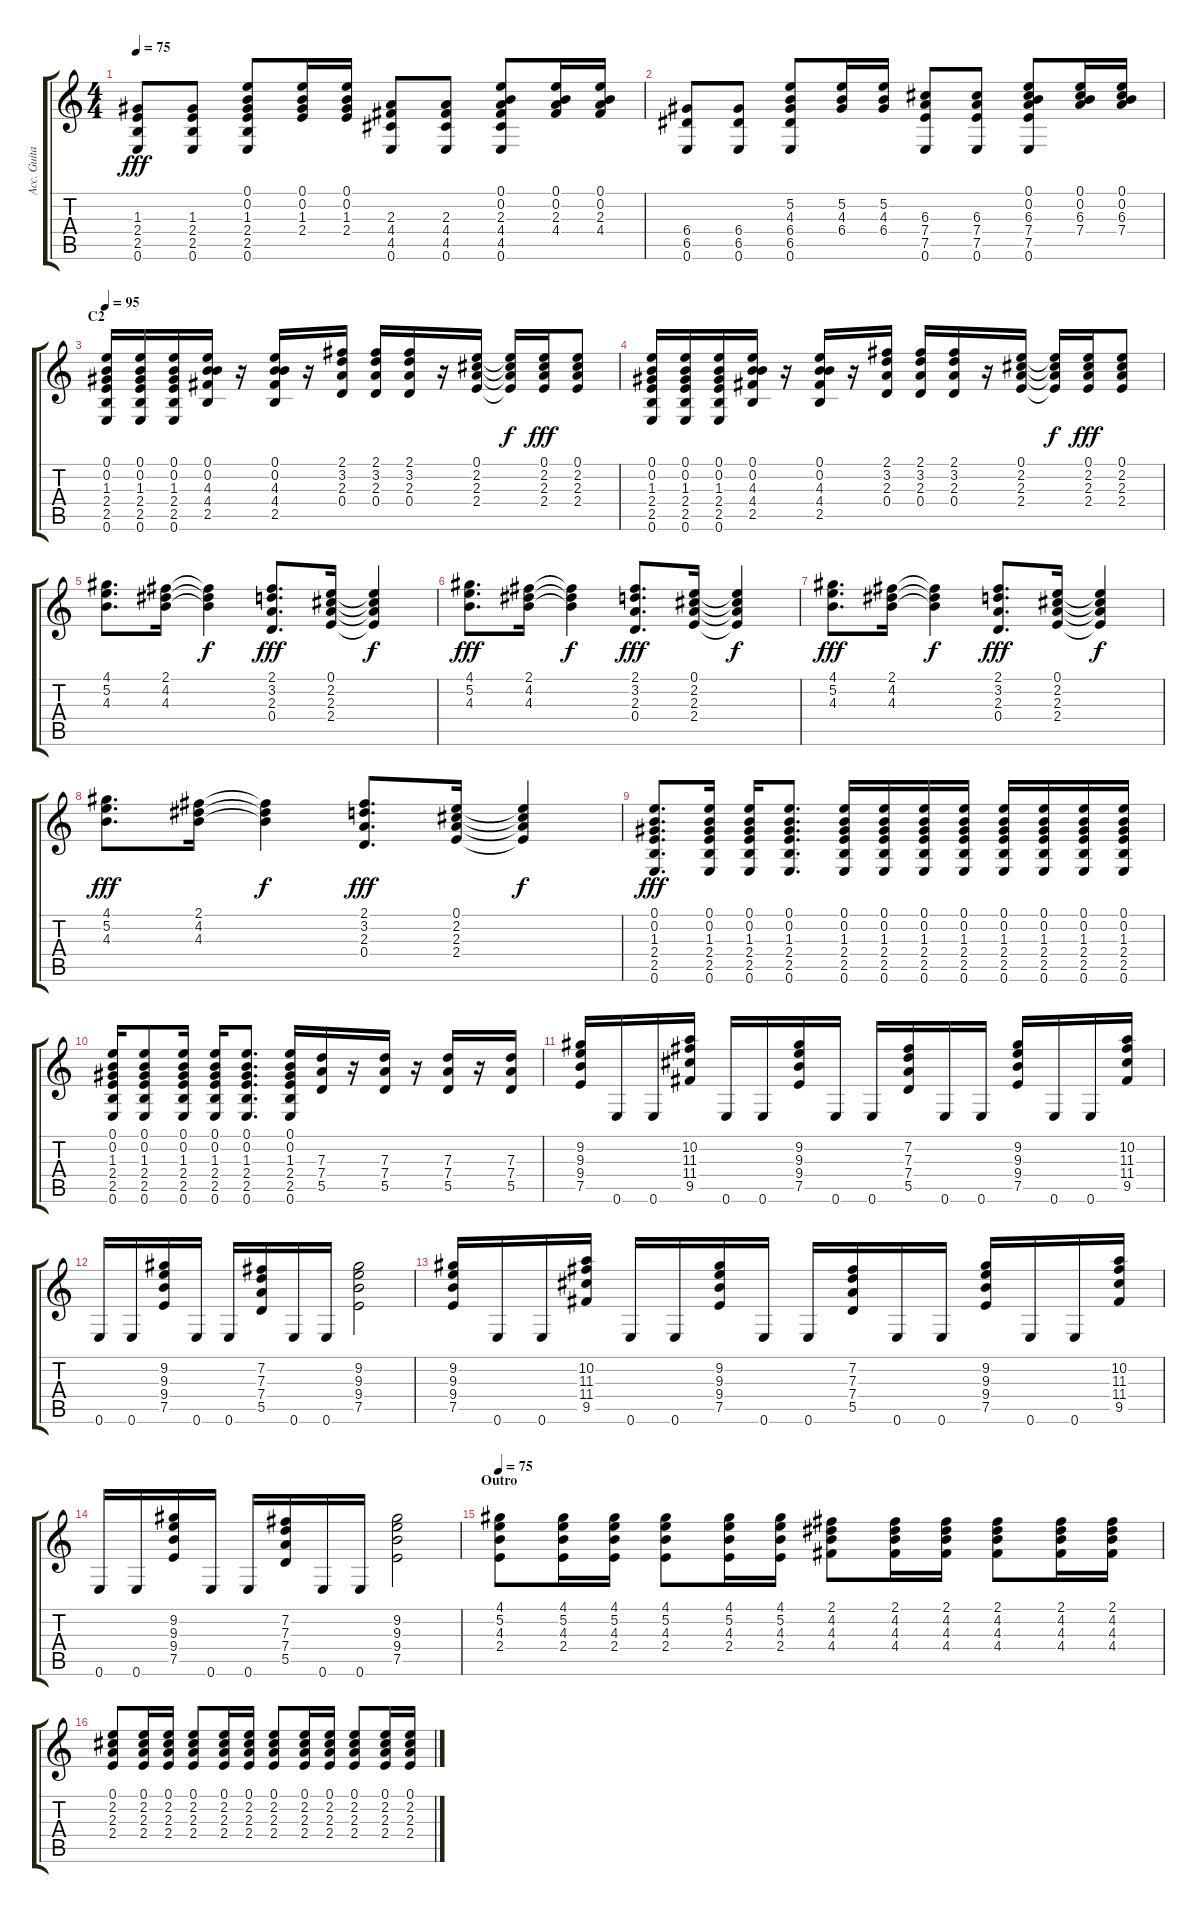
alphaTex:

\track ("Acc. Guitar (right)" "Acc. Guita") {instrument acousticguitarnylon}
\staff {score tabs}
\tuning (E4 B3 G3 D3 A2 E2) {hide}
\ts (4 4)
\tempo 75
\clef g2
\ks c
(1.3 2.4 2.5 0.6).8{dy fff} (1.3 2.4 2.5 0.6).8 (0.1 0.2 1.3 2.4 2.5 0.6).8 (0.1 0.2 1.3 2.4).16 (0.1 0.2 1.3 2.4).16 (2.3 4.4 4.5 0.6).8 (2.3 4.4 4.5 0.6).8 (0.1 0.2 2.3 4.4 4.5 0.6).8 (0.1 0.2 2.3 4.4).16 (0.1 0.2 2.3 4.4).16 |
(6.4 6.5 0.6).8 (6.4 6.5 0.6).8 (5.2 4.3 6.4 6.5 0.6).8 (5.2 4.3 6.4).16 (5.2 4.3 6.4).16 (6.3 7.4 7.5 0.6).8 (6.3 7.4 7.5 0.6).8 (0.1 0.2 6.3 7.4 7.5 0.6).8 (0.1 0.2 6.3 7.4).16 (0.1 0.2 6.3 7.4).16 |
\section ("" "C2")
\tempo 95
(0.1 0.2 1.3 2.4 2.5 0.6).16 (0.1 0.2 1.3 2.4 2.5 0.6).16 (0.1 0.2 1.3 2.4 2.5 0.6).16 (0.1 0.2 4.3 4.4 2.5).16 r.16 (0.1 0.2 4.3 4.4 2.5).16 r.16 (2.1 3.2 2.3 0.4).16 (2.1 3.2 2.3 0.4).16 (2.1 3.2 2.3 0.4).16 r.16 (0.1 2.2 2.3 2.4).16 (0.1{t} 2.2{t} 2.3{t} 2.4{t}).16{dy f} (0.1 2.2 2.3 2.4).16{dy fff} (0.1 2.2 2.3 2.4).8 |
(0.1 0.2 1.3 2.4 2.5 0.6).16 (0.1 0.2 1.3 2.4 2.5 0.6).16 (0.1 0.2 1.3 2.4 2.5 0.6).16 (0.1 0.2 4.3 4.4 2.5).16 r.16 (0.1 0.2 4.3 4.4 2.5).16 r.16 (2.1 3.2 2.3 0.4).16 (2.1 3.2 2.3 0.4).16 (2.1 3.2 2.3 0.4).16 r.16 (0.1 2.2 2.3 2.4).16 (0.1{t} 2.2{t} 2.3{t} 2.4{t}).16{dy f} (0.1 2.2 2.3 2.4).16{dy fff} (0.1 2.2 2.3 2.4).8 |
(4.1 5.2 4.3).8{d} (2.1 4.2 4.3).16 (2.1{t} 4.2{t} 4.3{t}).4{dy f} (2.1 3.2 2.3 0.4).8{d dy fff} (0.1 2.2 2.3 2.4).16 (0.1{t} 2.2{t} 2.3{t} 2.4{t}).4{dy f} |
(4.1 5.2 4.3).8{d dy fff} (2.1 4.2 4.3).16 (2.1{t} 4.2{t} 4.3{t}).4{dy f} (2.1 3.2 2.3 0.4).8{d dy fff} (0.1 2.2 2.3 2.4).16 (0.1{t} 2.2{t} 2.3{t} 2.4{t}).4{dy f} |
(4.1 5.2 4.3).8{d dy fff} (2.1 4.2 4.3).16 (2.1{t} 4.2{t} 4.3{t}).4{dy f} (2.1 3.2 2.3 0.4).8{d dy fff} (0.1 2.2 2.3 2.4).16 (0.1{t} 2.2{t} 2.3{t} 2.4{t}).4{dy f} |
(4.1 5.2 4.3).8{d dy fff} (2.1 4.2 4.3).16 (2.1{t} 4.2{t} 4.3{t}).4{dy f} (2.1 3.2 2.3 0.4).8{d dy fff} (0.1 2.2 2.3 2.4).16 (0.1{t} 2.2{t} 2.3{t} 2.4{t}).4{dy f} |
(0.1 0.2 1.3 2.4 2.5 0.6).8{d dy fff} (0.1 0.2 1.3 2.4 2.5 0.6).16 (0.1 0.2 1.3 2.4 2.5 0.6).16 (0.1 0.2 1.3 2.4 2.5 0.6).8{d} (0.1 0.2 1.3 2.4 2.5 0.6).16 (0.1 0.2 1.3 2.4 2.5 0.6).16 (0.1 0.2 1.3 2.4 2.5 0.6).16 (0.1 0.2 1.3 2.4 2.5 0.6).16 (0.1 0.2 1.3 2.4 2.5 0.6).16 (0.1 0.2 1.3 2.4 2.5 0.6).16 (0.1 0.2 1.3 2.4 2.5 0.6).16 (0.1 0.2 1.3 2.4 2.5 0.6).16 |
(0.1 0.2 1.3 2.4 2.5 0.6).16 (0.1 0.2 1.3 2.4 2.5 0.6).8 (0.1 0.2 1.3 2.4 2.5 0.6).16 (0.1 0.2 1.3 2.4 2.5 0.6).16 (0.1 0.2 1.3 2.4 2.5 0.6).8{d} (0.1 0.2 1.3 2.4 2.5 0.6).16 (7.3 7.4 5.5).16 r.16 (7.3 7.4 5.5).16 r.16 (7.3 7.4 5.5).16 r.16 (7.3 7.4 5.5).16 |
(9.2 9.3 9.4 7.5).16 0.6.16 0.6.16 (10.2 11.3 11.4 9.5).16 0.6.16 0.6.16 (9.2 9.3 9.4 7.5).16 0.6.16 0.6.16 (7.2 7.3 7.4 5.5).16 0.6.16 0.6.16 (9.2 9.3 9.4 7.5).16 0.6.16 0.6.16 (10.2 11.3 11.4 9.5).16 |
0.6.16 0.6.16 (9.2 9.3 9.4 7.5).16 0.6.16 0.6.16 (7.2 7.3 7.4 5.5).16 0.6.16 0.6.16 (9.2 9.3 9.4 7.5).2 |
(9.2 9.3 9.4 7.5).16 0.6.16 0.6.16 (10.2 11.3 11.4 9.5).16 0.6.16 0.6.16 (9.2 9.3 9.4 7.5).16 0.6.16 0.6.16 (7.2 7.3 7.4 5.5).16 0.6.16 0.6.16 (9.2 9.3 9.4 7.5).16 0.6.16 0.6.16 (10.2 11.3 11.4 9.5).16 |
0.6.16 0.6.16 (9.2 9.3 9.4 7.5).16 0.6.16 0.6.16 (7.2 7.3 7.4 5.5).16 0.6.16 0.6.16 (9.2 9.3 9.4 7.5).2 |
\section ("" "Outro")
\tempo 75
(4.1 5.2 4.3 2.4).8 (4.1 5.2 4.3 2.4).16 (4.1 5.2 4.3 2.4).16 (4.1 5.2 4.3 2.4).8 (4.1 5.2 4.3 2.4).16 (4.1 5.2 4.3 2.4).16 (2.1 4.2 4.3 4.4).8 (2.1 4.2 4.3 4.4).16 (2.1 4.2 4.3 4.4).16 (2.1 4.2 4.3 4.4).8 (2.1 4.2 4.3 4.4).16 (2.1 4.2 4.3 4.4).16 |
(0.1 2.2 2.3 2.4).8 (0.1 2.2 2.3 2.4).16 (0.1 2.2 2.3 2.4).16 (0.1 2.2 2.3 2.4).8 (0.1 2.2 2.3 2.4).16 (0.1 2.2 2.3 2.4).16 (0.1 2.2 2.3 2.4).8 (0.1 2.2 2.3 2.4).16 (0.1 2.2 2.3 2.4).16 (0.1 2.2 2.3 2.4).8 (0.1 2.2 2.3 2.4).16 (0.1 2.2 2.3 2.4).16
